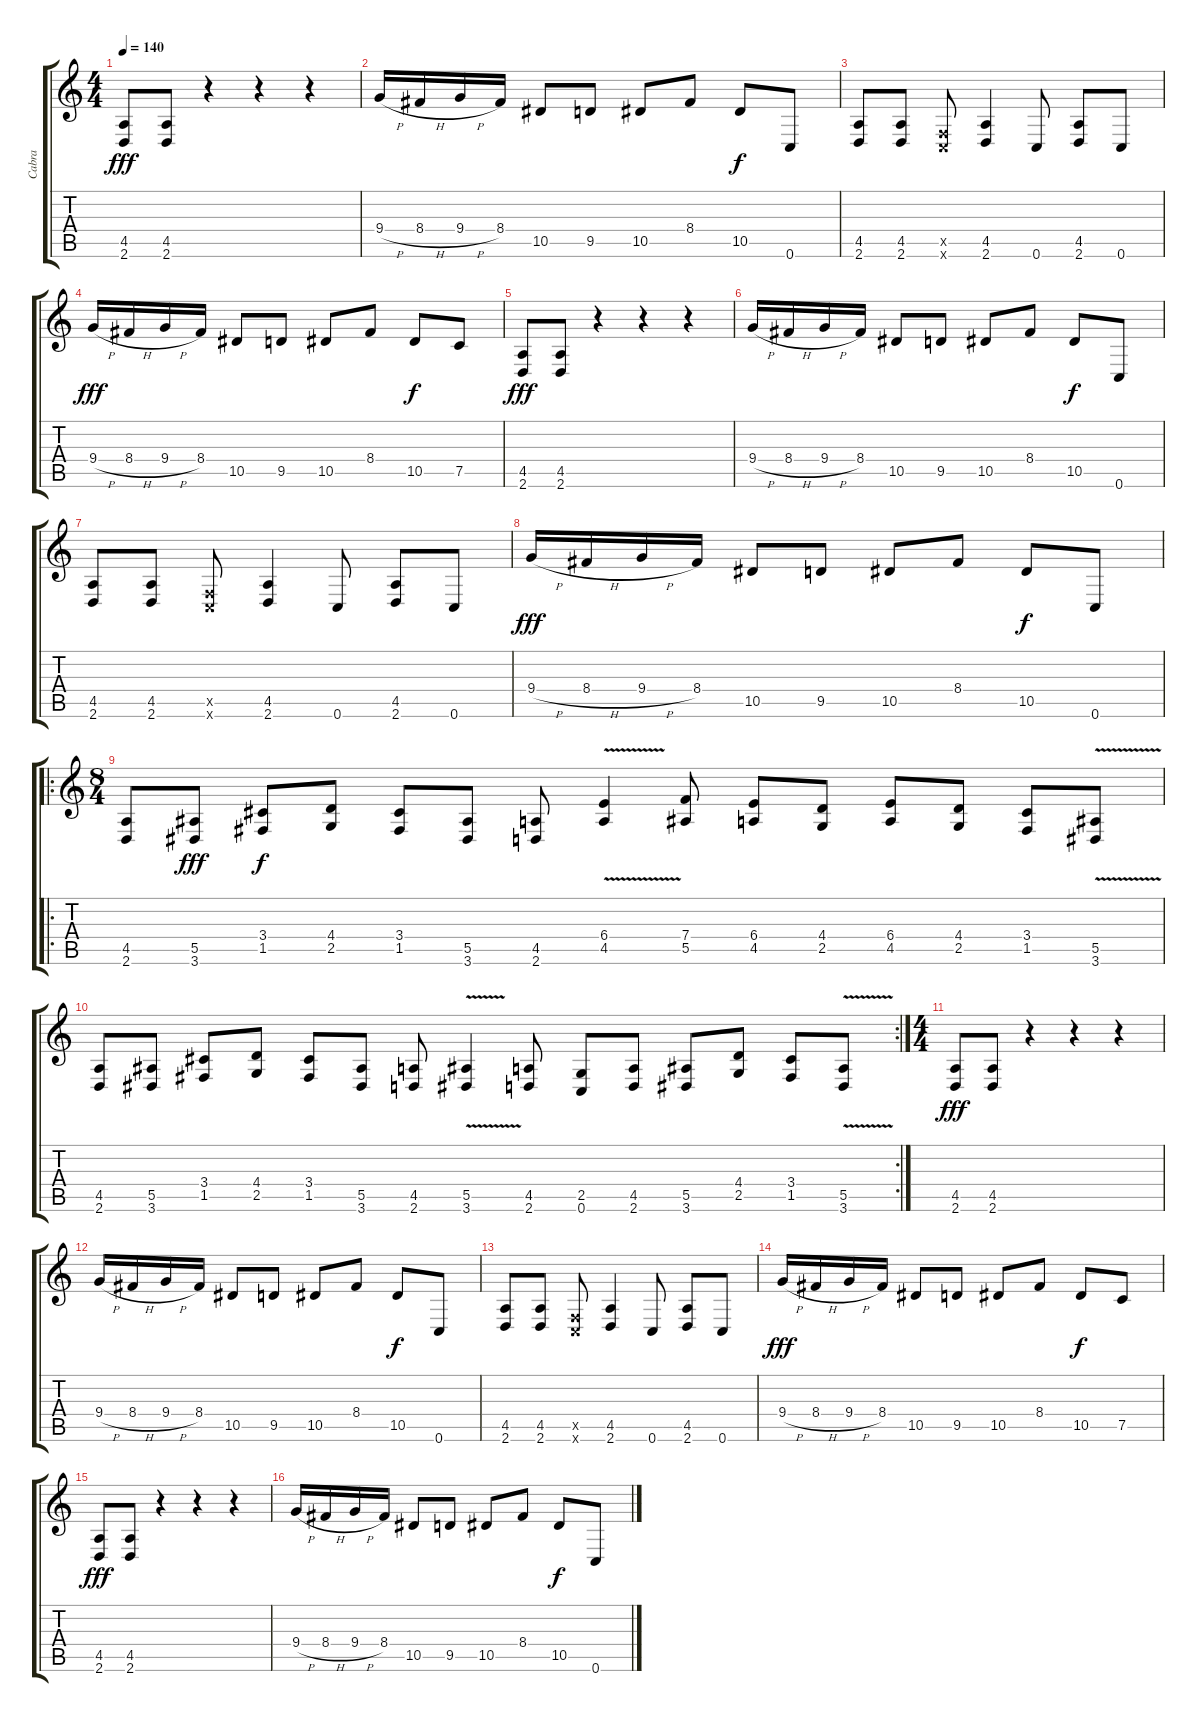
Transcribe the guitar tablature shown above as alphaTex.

\track ("Cabra" "Cabra") {instrument distortionguitar}
\staff {score tabs}
\tuning (C4 G3 Eb3 Bb2 F2 C2) {hide}
\ts (4 4)
\tempo 140
\clef g2
\ks c
(4.5 2.6).8{dy fff instrument distortionguitar} (4.5 2.6).8 r.4 r.4 r.4 |
9.4{h}.16 8.4{h}.16 9.4{h}.16 8.4.16 10.5.8 9.5.8 10.5.8 8.4.8 10.5.8{dy f} 0.6.8 |
(4.5 2.6).8 (4.5 2.6).8 (0.5{x} 0.6{x}).8 (4.5 2.6).4 0.6.8 (4.5 2.6).8 0.6.8 |
9.4{h}.16{dy fff} 8.4{h}.16 9.4{h}.16 8.4.16 10.5.8 9.5.8 10.5.8 8.4.8 10.5.8{dy f} 7.5.8 |
(4.5 2.6).8{dy fff} (4.5 2.6).8 r.4 r.4 r.4 |
9.4{h}.16 8.4{h}.16 9.4{h}.16 8.4.16 10.5.8 9.5.8 10.5.8 8.4.8 10.5.8{dy f} 0.6.8 |
(4.5 2.6).8 (4.5 2.6).8 (0.5{x} 0.6{x}).8 (4.5 2.6).4 0.6.8 (4.5 2.6).8 0.6.8 |
9.4{h}.16{dy fff} 8.4{h}.16 9.4{h}.16 8.4.16 10.5.8 9.5.8 10.5.8 8.4.8 10.5.8{dy f} 0.6.8 |
\ro
\ts (8 4)
(4.5 2.6).8 (5.5 3.6).8{dy fff} (3.4 1.5).8{dy f} (4.4 2.5).8 (3.4 1.5).8 (5.5 3.6).8 (4.5 2.6).8 (6.4 4.5{v}).4 (7.4 5.5).8 (6.4 4.5).8 (4.4 2.5).8 (6.4 4.5).8 (4.4 2.5).8 (3.4 1.5).8 (5.5{v} 3.6).8 |
\rc 2
(4.5 2.6).8 (5.5 3.6).8 (3.4 1.5).8 (4.4 2.5).8 (3.4 1.5).8 (5.5 3.6).8 (4.5 2.6).8 (5.5 3.6{v}).4 (4.5 2.6).8 (2.5 0.6).8 (4.5 2.6).8 (5.5 3.6).8 (4.4 2.5).8 (3.4 1.5).8 (5.5{v} 3.6).8 |
\ts (4 4)
(4.5 2.6).8{dy fff} (4.5 2.6).8 r.4 r.4 r.4 |
9.4{h}.16 8.4{h}.16 9.4{h}.16 8.4.16 10.5.8 9.5.8 10.5.8 8.4.8 10.5.8{dy f} 0.6.8 |
(4.5 2.6).8 (4.5 2.6).8 (0.5{x} 0.6{x}).8 (4.5 2.6).4 0.6.8 (4.5 2.6).8 0.6.8 |
9.4{h}.16{dy fff} 8.4{h}.16 9.4{h}.16 8.4.16 10.5.8 9.5.8 10.5.8 8.4.8 10.5.8{dy f} 7.5.8 |
(4.5 2.6).8{dy fff} (4.5 2.6).8 r.4 r.4 r.4 |
9.4{h}.16 8.4{h}.16 9.4{h}.16 8.4.16 10.5.8 9.5.8 10.5.8 8.4.8 10.5.8{dy f} 0.6.8
